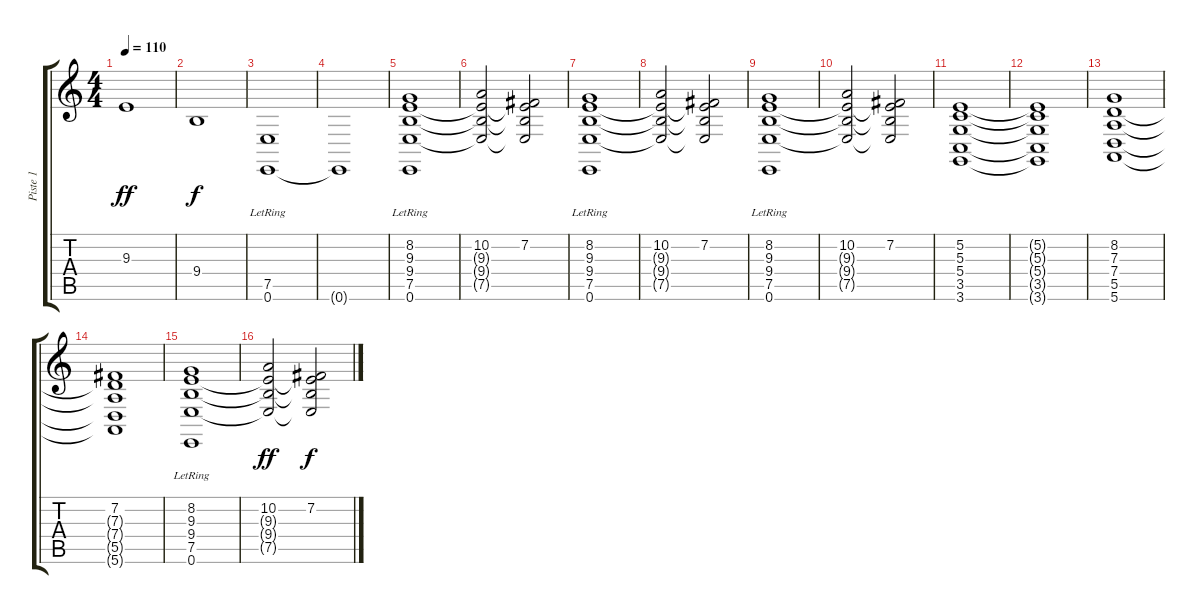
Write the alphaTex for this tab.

\track ("Piste 1" "Piste 1") {instrument pad2warm}
\staff {score tabs}
\tuning (E4 B3 G3 D3 A2 E2) {hide}
\ts (4 4)
\tempo 110
\clef g2
\ks c
9.3.1{dy ff instrument pad2warm} |
9.4.1{dy f} |
(7.5{lr} 0.6).1 |
0.6{t}.1 |
(8.2 9.3 9.4 7.5 0.6{lr}).1 |
(10.2 9.3{t} 9.4{t} 7.5{t}).2 (7.2 9.3{t} 9.4{t} 7.5{t}).2 |
(8.2 9.3 9.4 7.5 0.6{lr}).1 |
(10.2 9.3{t} 9.4{t} 7.5{t}).2 (7.2 9.3{t} 9.4{t} 7.5{t}).2 |
(8.2 9.3 9.4 7.5 0.6{lr}).1 |
(10.2 9.3{t} 9.4{t} 7.5{t}).2 (7.2 9.3{t} 9.4{t} 7.5{t}).2 |
(5.2 5.3 5.4 3.5 3.6).1 |
(5.2{t} 5.3{t} 5.4{t} 3.5{t} 3.6{t}).1 |
(8.2 7.3 7.4 5.5 5.6).1 |
(7.2 7.3{t} 7.4{t} 5.5{t} 5.6{t}).1 |
(8.2 9.3 9.4 7.5 0.6{lr}).1 |
(10.2 9.3{t} 9.4{t} 7.5{t}).2{dy ff} (7.2 9.3{t} 9.4{t} 7.5{t}).2{dy f}
